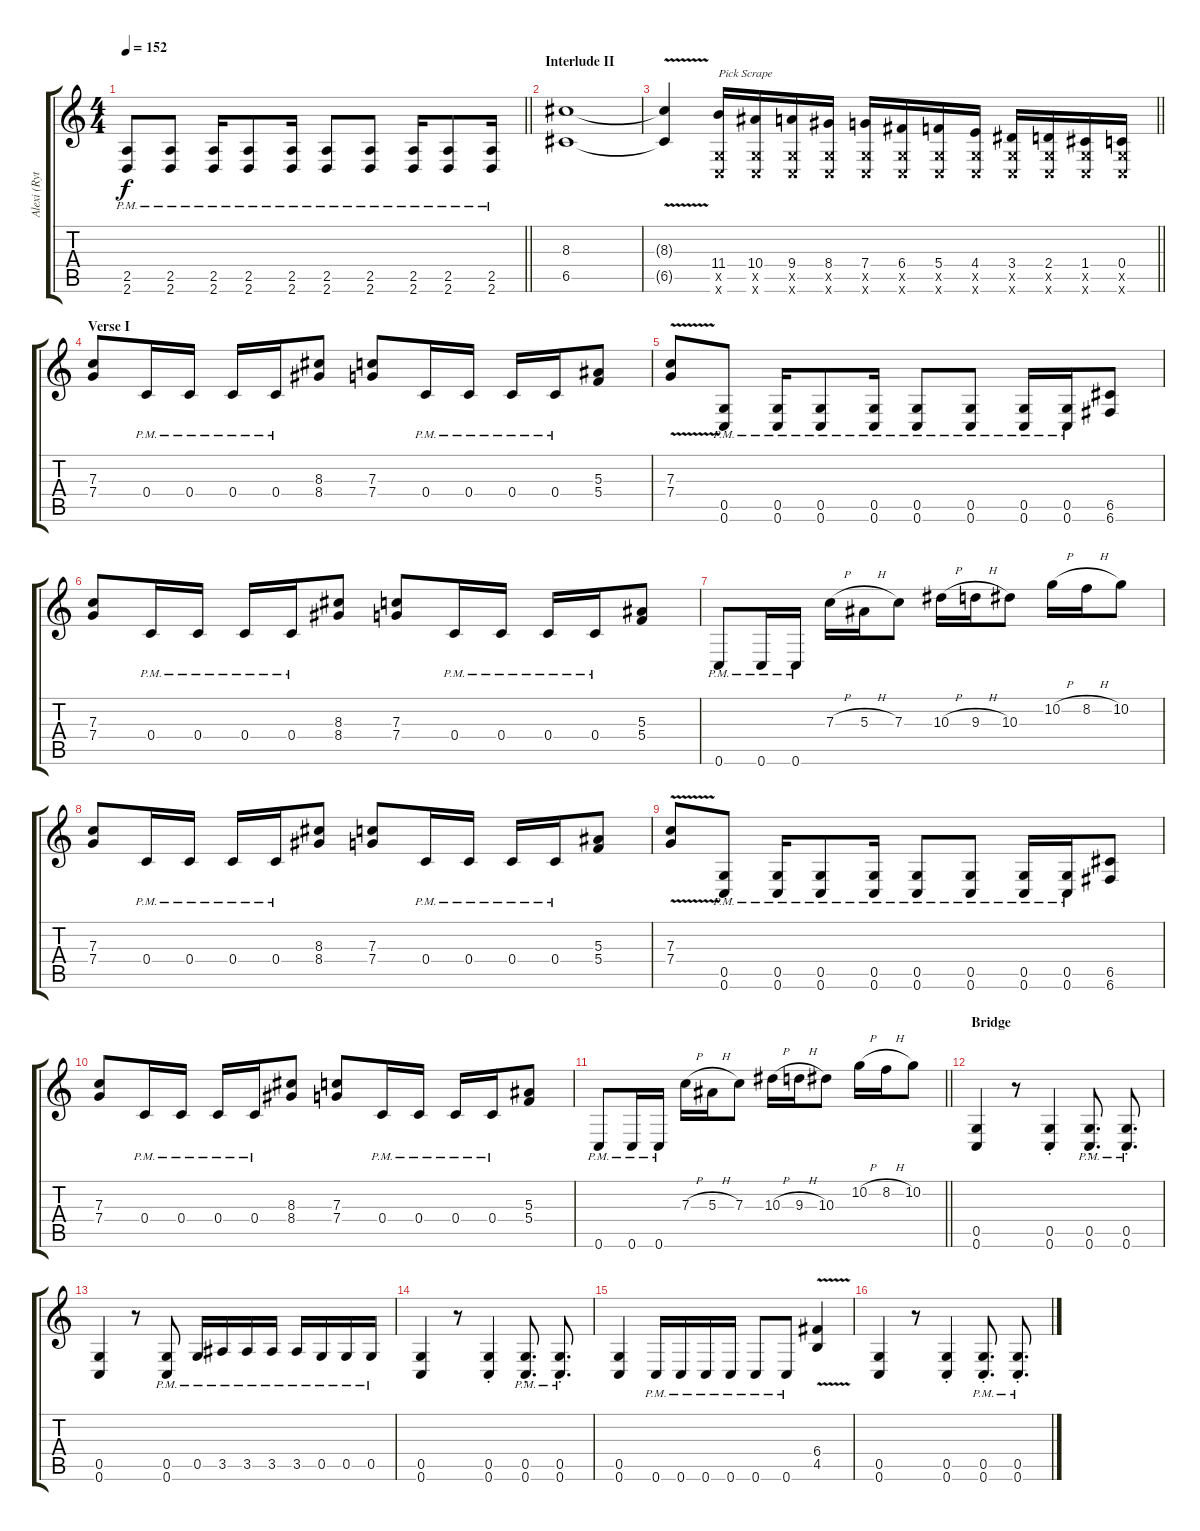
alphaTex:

\track ("Alexi (Rythm Guitar)" "Alexi (Ryt") {instrument distortionguitar}
\staff {score tabs}
\tuning (D4 A3 F3 C3 G2 C2) {hide}
\ts (4 4)
\tempo 152
\clef g2
\barLineRight lightlight
\ks c
(2.5{pm} 2.6{pm}).8{dy f} (2.5{pm} 2.6{pm}).8 (2.5{pm} 2.6{pm}).16 (2.5{pm} 2.6{pm}).8 (2.5{pm} 2.6{pm}).16 (2.5{pm} 2.6{pm}).8 (2.5{pm} 2.6{pm}).8 (2.5{pm} 2.6{pm}).16 (2.5{pm} 2.6{pm}).8 (2.5{pm} 2.6{pm}).16 |
\section ("" "Interlude II")
(8.3 6.5).1{balance 4} |
\barLineRight lightlight
(8.3{v t} 6.5{v t}).4 (11.4 0.5{x} 0.6{x}).16{txt "Pick Scrape" instrument guitarfretnoise} (10.4 0.5{x} 0.6{x}).16 (9.4 0.5{x} 0.6{x}).16 (8.4 0.5{x} 0.6{x}).16 (7.4 0.5{x} 0.6{x}).16 (6.4 0.5{x} 0.6{x}).16 (5.4 0.5{x} 0.6{x}).16 (4.4 0.5{x} 0.6{x}).16 (3.4 0.5{x} 0.6{x}).16 (2.4 0.5{x} 0.6{x}).16 (1.4 0.5{x} 0.6{x}).16 (0.4 0.5{x} 0.6{x}).16 |
\section ("" "Verse I")
(7.3 7.4).8{volume 13 balance 2 instrument distortionguitar} 0.4{pm}.16 0.4{pm}.16 0.4{pm}.16 0.4{pm}.16 (8.3 8.4).8 (7.3 7.4).8 0.4{pm}.16 0.4{pm}.16 0.4{pm}.16 0.4{pm}.16 (5.3 5.4).8 |
(7.3{v} 7.4{v}).8 (0.5{pm} 0.6{pm}).8 (0.5{pm} 0.6{pm}).16 (0.5{pm} 0.6{pm}).8 (0.5{pm} 0.6{pm}).16 (0.5{pm} 0.6{pm}).8 (0.5{pm} 0.6{pm}).8 (0.5{pm} 0.6{pm}).16 (0.5{pm} 0.6{pm}).16 (6.5 6.6).8 |
(7.3 7.4).8 0.4{pm}.16 0.4{pm}.16 0.4{pm}.16 0.4{pm}.16 (8.3 8.4).8 (7.3 7.4).8 0.4{pm}.16 0.4{pm}.16 0.4{pm}.16 0.4{pm}.16 (5.3 5.4).8 |
0.6{pm}.8{volume 14} 0.6{pm}.16 0.6{pm}.16 7.3{h}.16{volume 16} 5.3{h}.16 7.3.8 10.3{h}.16 9.3{h}.16 10.3.8 10.2{h}.16 8.2{h}.16 10.2.8 |
(7.3 7.4).8{volume 13} 0.4{pm}.16 0.4{pm}.16 0.4{pm}.16 0.4{pm}.16 (8.3 8.4).8 (7.3 7.4).8 0.4{pm}.16 0.4{pm}.16 0.4{pm}.16 0.4{pm}.16 (5.3 5.4).8 |
(7.3{v} 7.4{v}).8 (0.5{pm} 0.6{pm}).8 (0.5{pm} 0.6{pm}).16 (0.5{pm} 0.6{pm}).8 (0.5{pm} 0.6{pm}).16 (0.5{pm} 0.6{pm}).8 (0.5{pm} 0.6{pm}).8 (0.5{pm} 0.6{pm}).16 (0.5{pm} 0.6{pm}).16 (6.5 6.6).8 |
(7.3 7.4).8 0.4{pm}.16 0.4{pm}.16 0.4{pm}.16 0.4{pm}.16 (8.3 8.4).8 (7.3 7.4).8 0.4{pm}.16 0.4{pm}.16 0.4{pm}.16 0.4{pm}.16 (5.3 5.4).8 |
\barLineRight lightlight
0.6{pm}.8{volume 14} 0.6{pm}.16 0.6{pm}.16 7.3{h}.16{volume 16} 5.3{h}.16 7.3.8 10.3{h}.16 9.3{h}.16 10.3.8 10.2{h}.16 8.2{h}.16 10.2.8 |
\section ("" "Bridge")
(0.5 0.6).4{volume 13 balance 2 instrument distortionguitar} r.8 (0.5{st} 0.6{st}).4 (0.5{pm st} 0.6{pm st}).8{d} (0.5{pm st} 0.6{pm st}).8{d} |
(0.5 0.6).4 r.8 (0.5{pm} 0.6{pm}).8 0.5{pm}.16 3.5{pm}.16 3.5{pm}.16 3.5{pm}.16 3.5{pm}.16 0.5{pm}.16 0.5{pm}.16 0.5{pm}.16 |
(0.5 0.6).4 r.8 (0.5{st} 0.6{st}).4 (0.5{pm st} 0.6{pm st}).8{d} (0.5{pm st} 0.6{pm st}).8{d} |
(0.5 0.6).4 0.6{pm}.16 0.6{pm}.16 0.6{pm}.16 0.6{pm}.16 0.6{pm}.8 0.6{pm}.8 (6.4{v} 4.5{v}).4 |
(0.5 0.6).4 r.8 (0.5{st} 0.6{st}).4 (0.5{pm st} 0.6{pm st}).8{d} (0.5{pm st} 0.6{pm st}).8{d}
